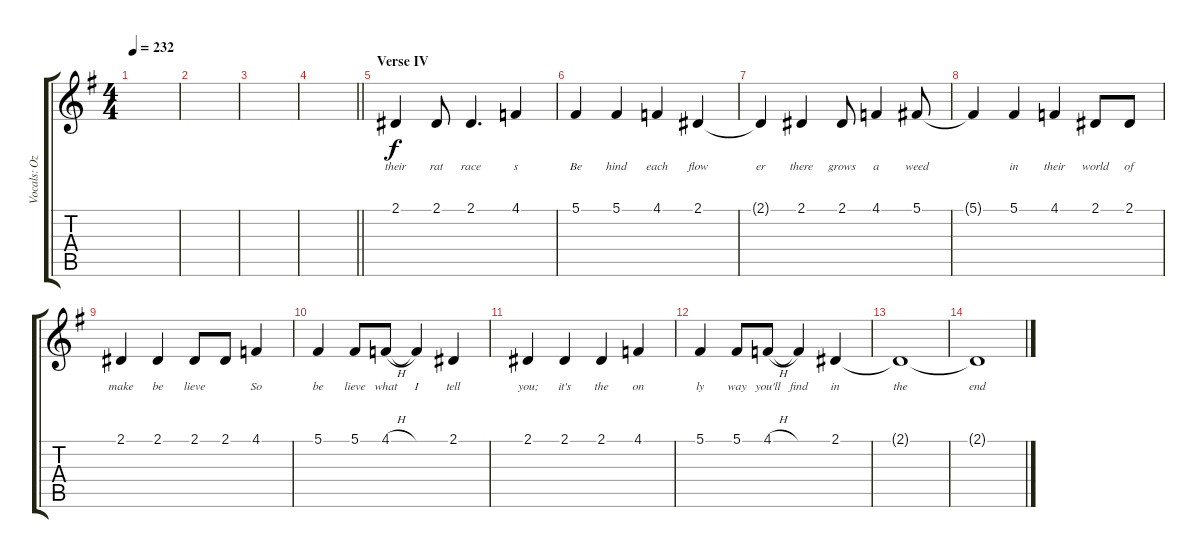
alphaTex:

\track ("Vocals: Ozzy" "Vocals: Oz") {instrument lead2sawtooth}
\staff {score tabs}
\tuning (Db4 Ab3 E3 B2 Gb2 Db2) {hide}
\ts (4 4)
\tempo 232
\clef g2
\ks g
|
|
|
\barLineRight lightlight
|
\section ("" "Verse IV")
2.1.4{lyrics (0 "their") lyrics (1 "") lyrics (2 "") lyrics (3 "") lyrics (4 "")} 2.1.8{lyrics (0 "rat") lyrics (1 "") lyrics (2 "") lyrics (3 "") lyrics (4 "")} 2.1.4{d lyrics (0 "race") lyrics (1 "") lyrics (2 "") lyrics (3 "") lyrics (4 "")} 4.1.4{lyrics (0 "s") lyrics (1 "") lyrics (2 "") lyrics (3 "") lyrics (4 "")} |
5.1.4{lyrics (0 "Be") lyrics (1 "") lyrics (2 "") lyrics (3 "") lyrics (4 "")} 5.1.4{lyrics (0 "hind") lyrics (1 "") lyrics (2 "") lyrics (3 "") lyrics (4 "")} 4.1.4{lyrics (0 "each") lyrics (1 "") lyrics (2 "") lyrics (3 "") lyrics (4 "")} 2.1.4{lyrics (0 "flow") lyrics (1 "") lyrics (2 "") lyrics (3 "") lyrics (4 "")} |
2.1{t}.4{lyrics (0 "er") lyrics (1 "") lyrics (2 "") lyrics (3 "") lyrics (4 "")} 2.1.4{lyrics (0 "there") lyrics (1 "") lyrics (2 "") lyrics (3 "") lyrics (4 "")} 2.1.8{lyrics (0 "grows") lyrics (1 "") lyrics (2 "") lyrics (3 "") lyrics (4 "")} 4.1.4{lyrics (0 "a") lyrics (1 "") lyrics (2 "") lyrics (3 "") lyrics (4 "")} 5.1.8{lyrics (0 "weed") lyrics (1 "") lyrics (2 "") lyrics (3 "") lyrics (4 "")} |
5.1{t}.4{lyrics (0 "") lyrics (1 "") lyrics (2 "") lyrics (3 "") lyrics (4 "")} 5.1.4{lyrics (0 "in") lyrics (1 "") lyrics (2 "") lyrics (3 "") lyrics (4 "")} 4.1.4{lyrics (0 "their") lyrics (1 "") lyrics (2 "") lyrics (3 "") lyrics (4 "")} 2.1.8{lyrics (0 "world") lyrics (1 "") lyrics (2 "") lyrics (3 "") lyrics (4 "")} 2.1.8{lyrics (0 "of") lyrics (1 "") lyrics (2 "") lyrics (3 "") lyrics (4 "")} |
2.1.4{lyrics (0 "make") lyrics (1 "") lyrics (2 "") lyrics (3 "") lyrics (4 "")} 2.1.4{lyrics (0 "be") lyrics (1 "") lyrics (2 "") lyrics (3 "") lyrics (4 "")} 2.1.8{lyrics (0 "lieve") lyrics (1 "") lyrics (2 "") lyrics (3 "") lyrics (4 "")} 2.1.8{lyrics (0 "") lyrics (1 "") lyrics (2 "") lyrics (3 "") lyrics (4 "")} 4.1.4{lyrics (0 "So") lyrics (1 "") lyrics (2 "") lyrics (3 "") lyrics (4 "")} |
5.1.4{lyrics (0 "be") lyrics (1 "") lyrics (2 "") lyrics (3 "") lyrics (4 "")} 5.1.8{lyrics (0 "lieve") lyrics (1 "") lyrics (2 "") lyrics (3 "") lyrics (4 "")} 4.1{h}.8{lyrics (0 "what") lyrics (1 "") lyrics (2 "") lyrics (3 "") lyrics (4 "")} 4.1{t}.4{lyrics (0 "I") lyrics (1 "") lyrics (2 "") lyrics (3 "") lyrics (4 "")} 2.1.4{lyrics (0 "tell") lyrics (1 "") lyrics (2 "") lyrics (3 "") lyrics (4 "")} |
2.1.4{lyrics (0 "you;") lyrics (1 "") lyrics (2 "") lyrics (3 "") lyrics (4 "")} 2.1.4{lyrics (0 "it's") lyrics (1 "") lyrics (2 "") lyrics (3 "") lyrics (4 "")} 2.1.4{lyrics (0 "the") lyrics (1 "") lyrics (2 "") lyrics (3 "") lyrics (4 "")} 4.1.4{lyrics (0 "on") lyrics (1 "") lyrics (2 "") lyrics (3 "") lyrics (4 "")} |
5.1.4{lyrics (0 "ly") lyrics (1 "") lyrics (2 "") lyrics (3 "") lyrics (4 "")} 5.1.8{lyrics (0 "way") lyrics (1 "") lyrics (2 "") lyrics (3 "") lyrics (4 "")} 4.1{h}.8{lyrics (0 "you'll") lyrics (1 "") lyrics (2 "") lyrics (3 "") lyrics (4 "")} 4.1{t}.4{lyrics (0 "find") lyrics (1 "") lyrics (2 "") lyrics (3 "") lyrics (4 "")} 2.1.4{lyrics (0 "in") lyrics (1 "") lyrics (2 "") lyrics (3 "") lyrics (4 "")} |
2.1{t}.1{lyrics (0 "the") lyrics (1 "") lyrics (2 "") lyrics (3 "") lyrics (4 "")} |
2.1{t}.1{lyrics (0 "end") lyrics (1 "") lyrics (2 "") lyrics (3 "") lyrics (4 "")}
